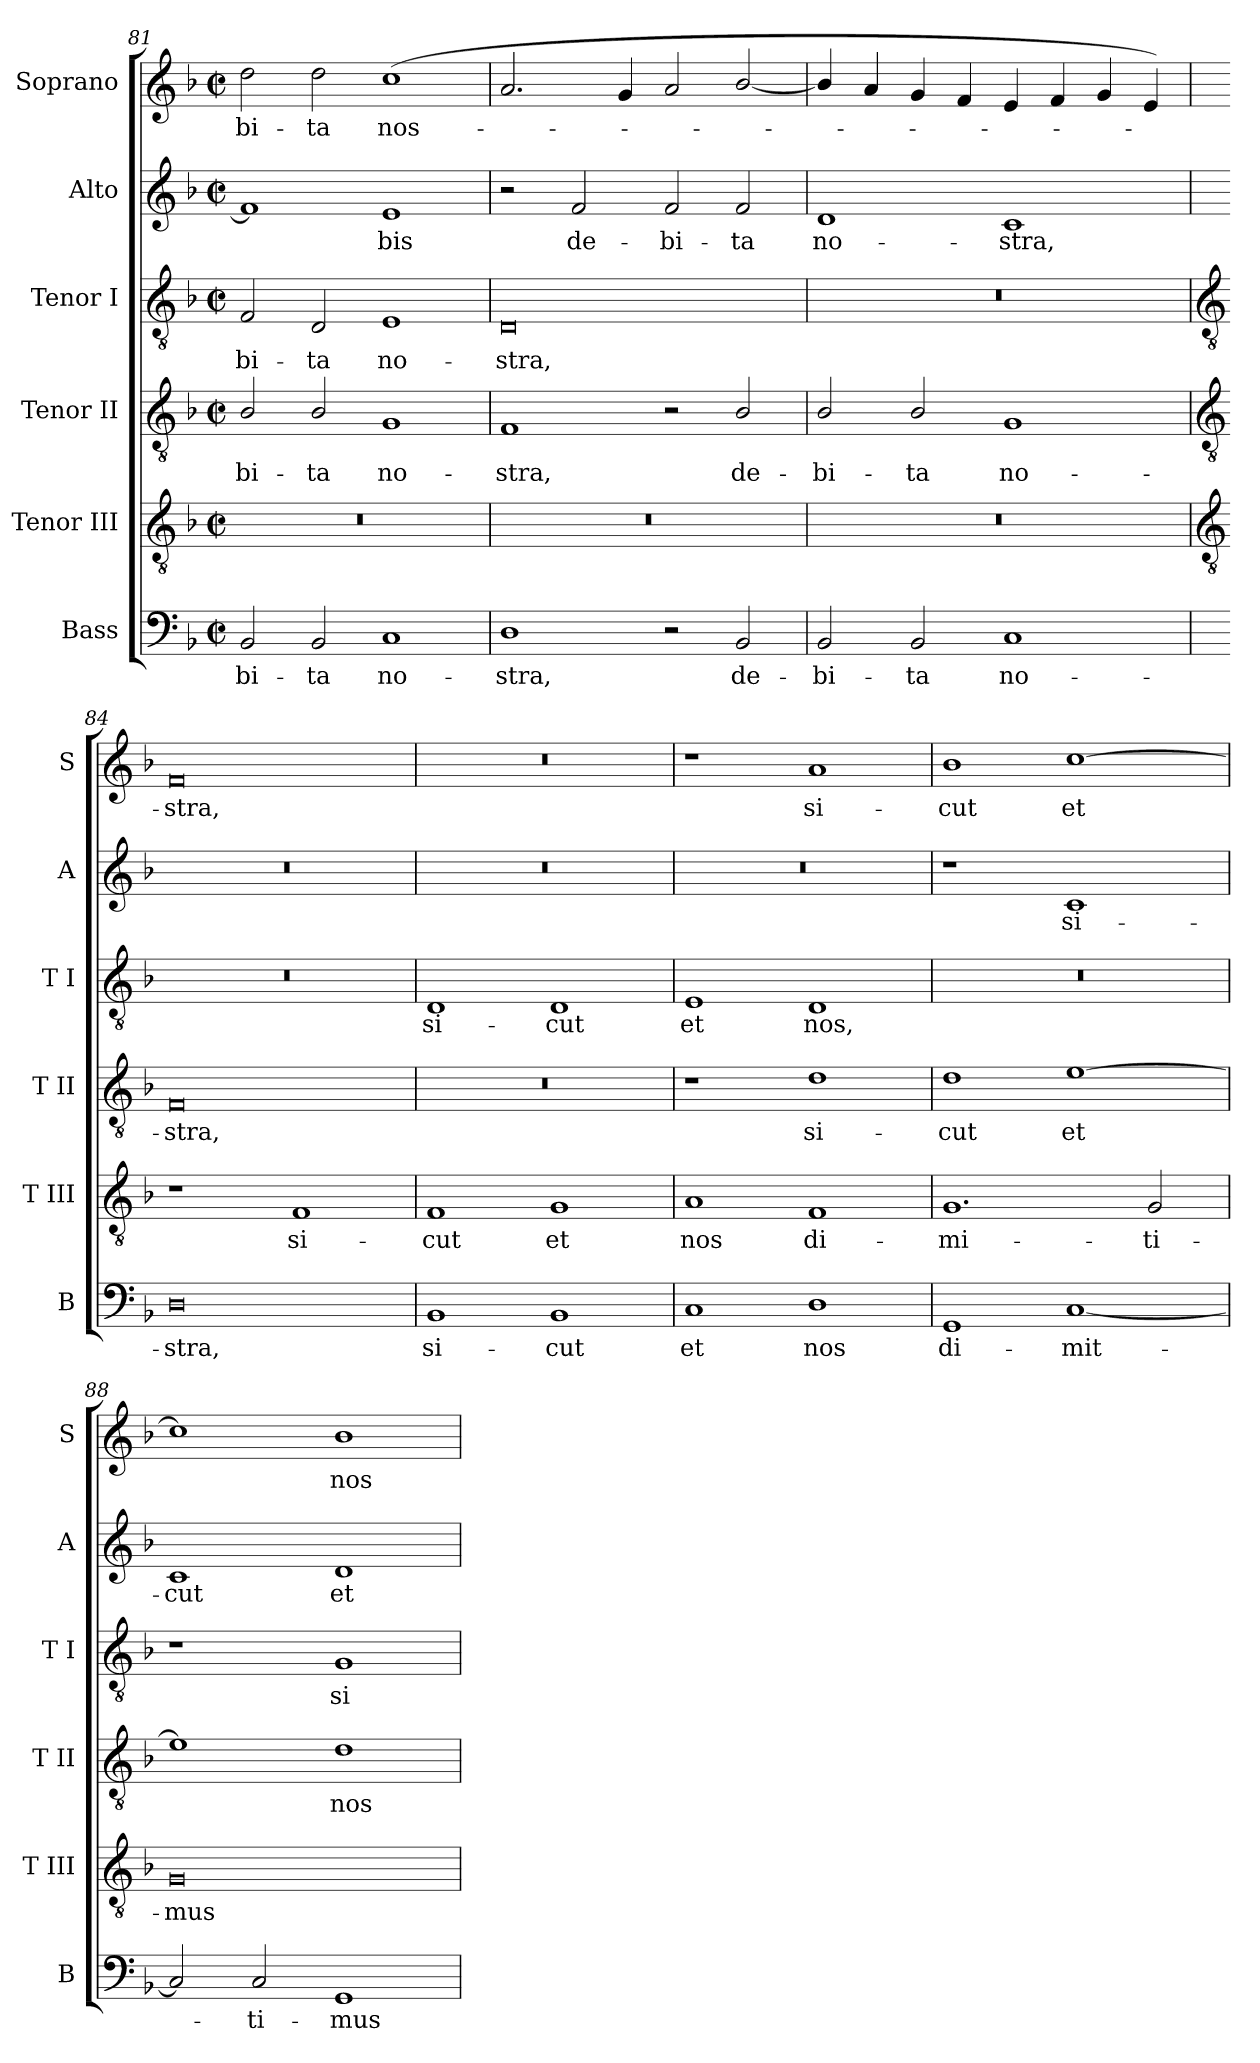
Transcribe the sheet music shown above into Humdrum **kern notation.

**kern	**text	**kern	**text	**kern	**text	**kern	**text	**kern	**text	**kern	**text
*part6	*part6	*part5	*part5	*part4	*part4	*part3	*part3	*part2	*part2	*part1	*part1
*staff6	*staff6	*staff5	*staff5	*staff4	*staff4	*staff3	*staff3	*staff2	*staff2	*staff1	*staff1
*I"Bass	*	*I"Tenor III	*	*I"Tenor II	*	*I"Tenor I	*	*I"Alto	*	*I"Soprano	*
*I'B	*	*I'T III	*	*I'T II	*	*I'T I	*	*I'A	*	*I'S	*
*clefF4	*	*clefGv2	*	*clefGv2	*	*clefGv2	*	*clefG2	*	*clefG2	*
*k[b-]	*	*k[b-]	*	*k[b-]	*	*k[b-]	*	*k[b-]	*	*k[b-]	*
*F:	*	*F:	*	*F:	*	*F:	*	*F:	*	*F:	*
*M4/2	*	*M4/2	*	*M4/2	*	*M4/2	*	*M4/2	*	*M4/2	*
*met(c|)	*	*met(c|)	*	*met(c|)	*	*met(c|)	*	*met(c|)	*	*met(c|)	*
=81	=81	=81	=81	=81	=81	=81	=81	=81	=81	=81	=81
!	!LO:LY:b	!	!	!	!LO:LY:b	!	!LO:LY:b	!	!	!	!LO:LY:b
2BB-	-bi-	0r	.	2B-/	-bi-	2F	-bi-	1f]	.	2dd	-bi-
!	!LO:LY:b	!	!	!	!LO:LY:b	!	!LO:LY:b	!	!	!	!LO:LY:b
2BB-	-ta	.	.	2B-/	-ta	2D	-ta	.	.	2dd	-ta
!	!LO:LY:b	!	!	!	!LO:LY:b	!	!LO:LY:b	!	!LO:LY:b	!	!LO:LY:b
1C	no-	.	.	1G	no-	1E	no-	1e	bis	(<1cc	nos-
=82	=82	=82	=82	=82	=82	=82	=82	=82	=82	=82	=82
!	!LO:LY:b	!	!	!	!LO:LY:b	!	!LO:LY:b	!	!	!	!
1D	-stra,	0r	.	1F	-stra,	0D	-stra,	2r	.	2.a	.
!	!	!	!	!	!	!	!	!	!LO:LY:b	!	!
.	.	.	.	.	.	.	.	2f	de-	.	.
.	.	.	.	.	.	.	.	.	.	4g	.
!	!	!	!	!	!	!	!	!	!LO:LY:b	!	!
2r	.	.	.	2r	.	.	.	2f	-bi-	2a	.
!	!LO:LY:b	!	!	!	!LO:LY:b	!	!	!	!LO:LY:b	!	!
2BB-	de-	.	.	2B-/	de-	.	.	2f	-ta	[2b-/	.
=83	=83	=83	=83	=83	=83	=83	=83	=83	=83	=83	=83
!	!LO:LY:b	!	!	!	!LO:LY:b	!	!	!	!LO:LY:b	!	!
2BB-	-bi-	0r	.	2B-/	-bi-	0r	.	1d	no-	4b-/]	.
.	.	.	.	.	.	.	.	.	.	4a	.
!	!LO:LY:b	!	!	!	!LO:LY:b	!	!	!	!	!	!
2BB-	-ta	.	.	2B-/	-ta	.	.	.	.	4g	.
.	.	.	.	.	.	.	.	.	.	4f	.
!	!LO:LY:b	!	!	!	!LO:LY:b	!	!	!	!LO:LY:b	!	!
1C	no-	.	.	1G	no-	.	.	1c	-stra,	4e	.
.	.	.	.	.	.	.	.	.	.	4f	.
.	.	.	.	.	.	.	.	.	.	4g	.
.	.	.	.	.	.	.	.	.	.	4e)	.
!!LO:LB:g=z
=84	=84	=84	=84	=84	=84	=84	=84	=84	=84	=84	=84
*	*	*clefGv2	*	*clefGv2	*	*clefGv2	*	*	*	*	*
!	!LO:LY:b	!	!	!	!LO:LY:b	!	!	!	!	!	!LO:LY:b
0D	-stra,	1r	.	0F	-stra,	0r	.	0r	.	0f	stra,
!	!	!	!LO:LY:b	!	!	!	!	!	!	!	!
.	.	1F	si-	.	.	.	.	.	.	.	.
=85	=85	=85	=85	=85	=85	=85	=85	=85	=85	=85	=85
!	!LO:LY:b	!	!LO:LY:b	!	!	!	!LO:LY:b	!	!	!	!
1BB-	si-	1F	-cut	0r	.	1D	si-	0r	.	0r	.
!	!LO:LY:b	!	!LO:LY:b	!	!	!	!LO:LY:b	!	!	!	!
1BB-	-cut	1G	et	.	.	1D	-cut	.	.	.	.
=86	=86	=86	=86	=86	=86	=86	=86	=86	=86	=86	=86
!	!LO:LY:b	!	!LO:LY:b	!	!	!	!LO:LY:b	!	!	!	!
1C	et	1A	nos	1r	.	1E	et	0r	.	1r	.
!	!LO:LY:b	!	!LO:LY:b	!	!LO:LY:b	!	!LO:LY:b	!	!	!	!LO:LY:b
1D	nos	1F	di-	1d	si-	1D	nos,	.	.	1a	si-
=87	=87	=87	=87	=87	=87	=87	=87	=87	=87	=87	=87
!	!LO:LY:b	!	!LO:LY:b	!	!LO:LY:b	!	!	!	!	!	!LO:LY:b
1GG	di-	1.G	-mi-	1d	-cut	0r	.	1r	.	1b-	-cut
!	!LO:LY:b	!	!	!	!LO:LY:b	!	!	!	!LO:LY:b	!	!LO:LY:b
[1C	-mit-	.	.	[1e	et	.	.	1c	si-	[1cc	et
!	!	!	!LO:LY:b	!	!	!	!	!	!	!	!
.	.	2G	-ti-	.	.	.	.	.	.	.	.
=88	=88	=88	=88	=88	=88	=88	=88	=88	=88	=88	=88
!	!	!	!LO:LY:b	!	!	!	!	!	!LO:LY:b	!	!
2C]	.	0G	-mus	1e]	.	1r	.	1c	-cut	1cc]	.
!	!LO:LY:b	!	!	!	!	!	!	!	!	!	!
2C	ti-	.	.	.	.	.	.	.	.	.	.
!	!LO:LY:b	!	!	!	!LO:LY:b	!	!LO:LY:b	!	!LO:LY:b	!	!LO:LY:b
1GG	-mus	.	.	1d	nos	1G	si-	1d	et	1b-	nos
=	=	=	=	=	=	=	=	=	=	=	=
*-	*-	*-	*-	*-	*-	*-	*-	*-	*-	*-	*-
